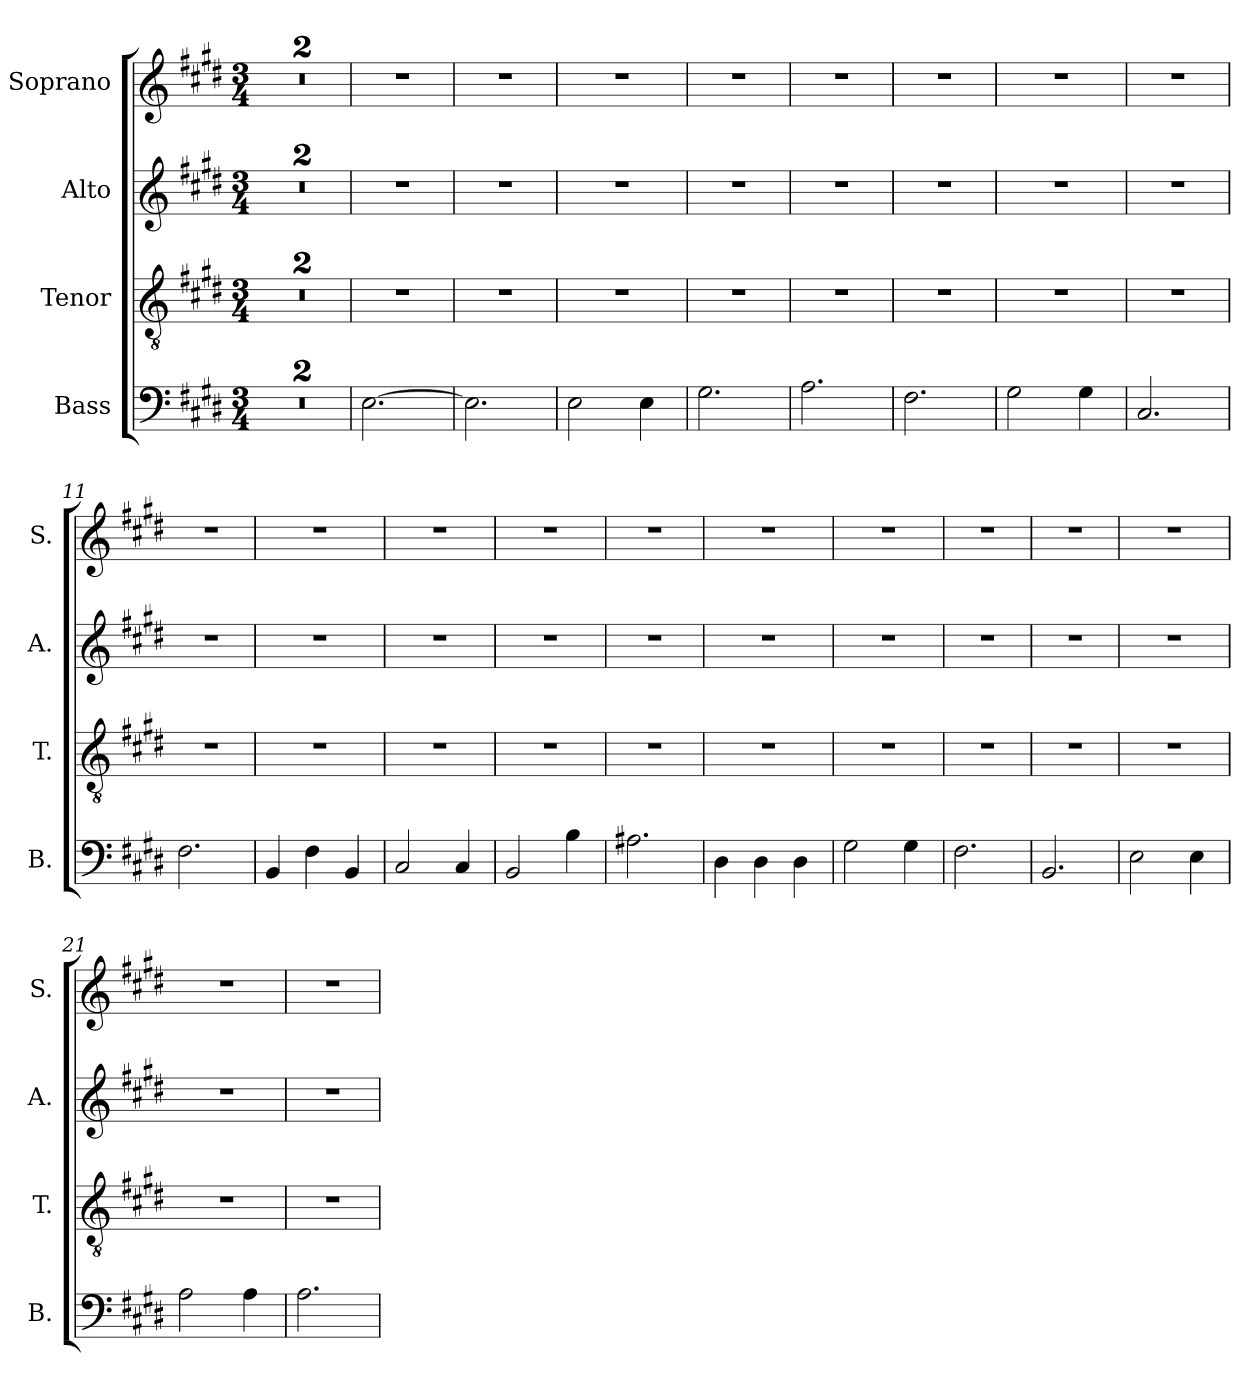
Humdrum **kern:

**kern	**kern	**kern	**kern
*part4	*part3	*part2	*part1
*staff4	*staff3	*staff2	*staff1
*I"Bass	*I"Tenor	*I"Alto	*I"Soprano
*I'B.	*I'T.	*I'A.	*I'S.
*clefF4	*clefGv2	*clefG2	*clefG2
*k[f#c#g#d#]	*k[f#c#g#d#]	*k[f#c#g#d#]	*k[f#c#g#d#]
*M3/4	*M3/4	*M3/4	*M3/4
*MM84	*MM84	*MM84	*MM84
=1	=1	=1	=1
2.r	2.r	2.r	2.r
=2	=2	=2	=2
2.r	2.r	2.r	2.r
=3	=3	=3	=3
[2.E\	2.r	2.r	2.r
=4	=4	=4	=4
2.E\]	2.r	2.r	2.r
=5	=5	=5	=5
2E\	2.r	2.r	2.r
4E\	.	.	.
=6	=6	=6	=6
2.G#\	2.r	2.r	2.r
=7	=7	=7	=7
2.A\	2.r	2.r	2.r
=8	=8	=8	=8
2.F#\	2.r	2.r	2.r
=9	=9	=9	=9
2G#\	2.r	2.r	2.r
4G#\	.	.	.
=10	=10	=10	=10
2.C#/	2.r	2.r	2.r
=11	=11	=11	=11
2.F#\	2.r	2.r	2.r
=12	=12	=12	=12
4BB/	2.r	2.r	2.r
4F#\	.	.	.
4BB/	.	.	.
!!LO:LB:g=z
=13	=13	=13	=13
2C#/	2.r	2.r	2.r
4C#/	.	.	.
=14	=14	=14	=14
2BB/	2.r	2.r	2.r
4B\	.	.	.
=15	=15	=15	=15
2.A#X\	2.r	2.r	2.r
=16	=16	=16	=16
4D#\	2.r	2.r	2.r
4D#\	.	.	.
4D#\	.	.	.
=17	=17	=17	=17
2G#\	2.r	2.r	2.r
4G#\	.	.	.
=18	=18	=18	=18
2.F#\	2.r	2.r	2.r
=19	=19	=19	=19
2.BB/	2.r	2.r	2.r
=20	=20	=20	=20
2E\	2.r	2.r	2.r
4E\	.	.	.
=21	=21	=21	=21
2A\	2.r	2.r	2.r
4A\	.	.	.
=22	=22	=22	=22
2.A\	2.r	2.r	2.r
=	=	=	=
*-	*-	*-	*-
